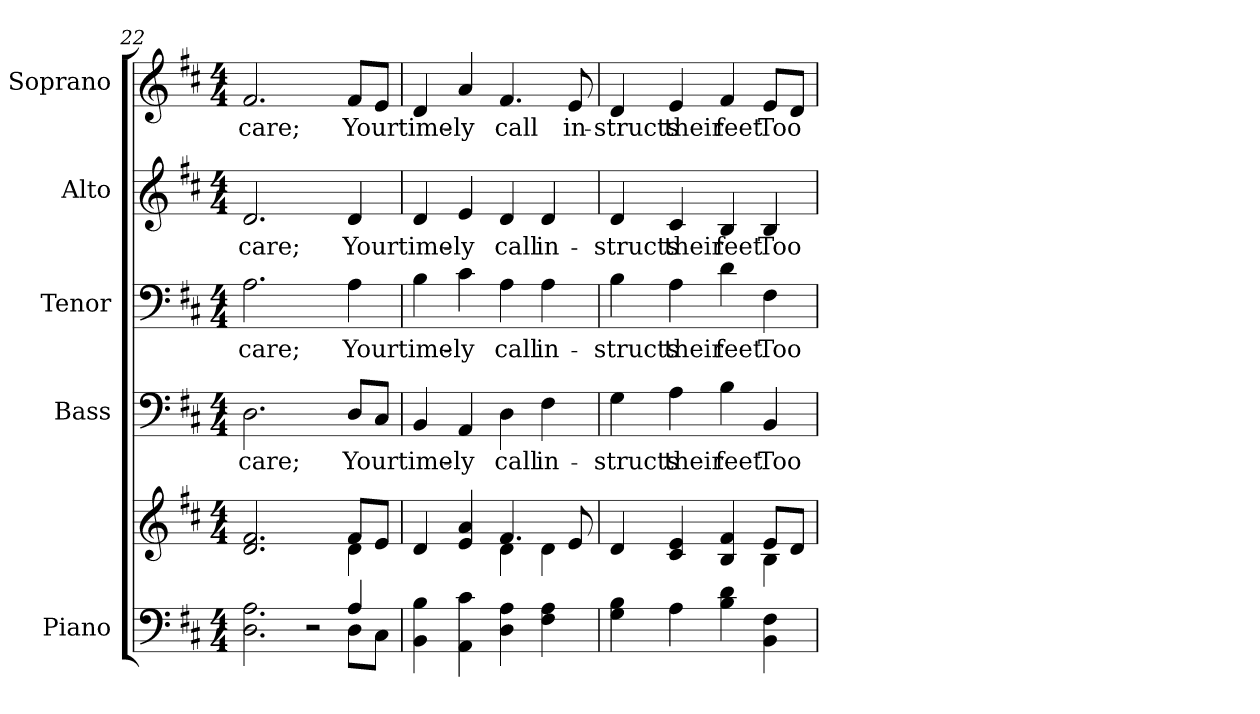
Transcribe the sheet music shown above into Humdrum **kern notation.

**kern	**kern	**kern	**text	**kern	**text	**kern	**text	**kern	**text
*part5	*part5	*part4	*part4	*part3	*part3	*part2	*part2	*part1	*part1
*staff6	*staff5	*staff4	*staff4	*staff3	*staff3	*staff2	*staff2	*staff1	*staff1
*I"Piano	*	*I"Bass	*	*I"Tenor	*	*I"Alto	*	*I"Soprano	*
*I'Pno.	*	*I'B.	*	*I'T.	*	*I'A.	*	*I'S.	*
!!LO:LB:g=z
*clefF4	*clefG2	*clefF4	*	*clefF4	*	*clefG2	*	*clefG2	*
*k[f#c#]	*k[f#c#]	*k[f#c#]	*	*k[f#c#]	*	*k[f#c#]	*	*k[f#c#]	*
*D:	*D:	*D:	*	*D:	*	*D:	*	*D:	*
*M4/4	*M4/4	*M4/4	*	*M4/4	*	*M4/4	*	*M4/4	*
=22	=22	=22	=22	=22	=22	=22	=22	=22	=22
*^	*^	*	*	*	*	*	*	*	*
*	*^	*	*	*	*	*	*	*	*	*	*
!	!	!	!	!	!	!LO:LY:b:color=#000000	!	!	!	!	!	!
!	!	!	!	!	!	!	!	!LO:LY:b:color=#000000	!	!	!	!
!	!	!	!	!	!	!	!	!	!	!LO:LY:b:color=#000000	!	!
!	!	!	!	!	!	!	!	!	!	!	!	!LO:LY:b:color=#000000
2.Di\ 2.Ai	2ryy	2ryy	2.di/ 2.f#i	2ryy	2.Di\	care;	2.Ai\	care;	2.di/	care;	2.f#i/	care;
.	4ryy	2r	.	4ryy	.	.	.	.	.	.	.	.
!	!	!	!	!	!	!LO:LY:b:color=#000000	!	!	!	!	!	!
!	!	!	!	!	!	!	!	!LO:LY:b:color=#000000	!	!	!	!
!	!	!	!	!	!	!	!	!	!	!LO:LY:b:color=#000000	!	!
!	!	!	!	!	!	!	!	!	!	!	!	!LO:LY:b:color=#000000
4Ai/	8Di\L	.	8f#i/L	4di\	8Di/L	Your	4Ai\	Your	4di/	Your	8f#i/L	Your
.	8C#i\J	.	8ei/J	.	8C#i/J	.	.	.	.	.	8ei/J	.
*v	*v	*v	*	*	*	*	*	*	*	*	*	*
=23	=23	=23	=23	=23	=23	=23	=23	=23	=23	=23
*^	*	*	*	*	*	*	*	*	*	*
!	!	!	!	!	!LO:LY:b:color=#000000	!	!	!	!	!	!
*v	*v	*	*	*	*	*	*	*	*	*	*
*^	*	*	*	*	*	*	*	*	*	*
!	!	!	!	!	!	!	!LO:LY:b:color=#000000	!	!	!	!
*v	*v	*	*	*	*	*	*	*	*	*	*
*^	*	*	*	*	*	*	*	*	*	*
!	!	!	!	!	!	!	!	!	!LO:LY:b:color=#000000	!	!
*v	*v	*	*	*	*	*	*	*	*	*	*
*^	*	*	*	*	*	*	*	*	*	*
!	!	!	!	!	!	!	!	!	!	!	!LO:LY:b:color=#000000
*v	*v	*	*	*	*	*	*	*	*	*	*
4BBi\ 4Bi	4di/	2ryy	4BBi/	time-	4Bi\	time-	4di/	time-	4di/	time-
!	!	!	!	!LO:LY:b:color=#000000	!	!	!	!	!	!
!	!	!	!	!	!	!LO:LY:b:color=#000000	!	!	!	!
!	!	!	!	!	!	!	!	!LO:LY:b:color=#000000	!	!
!	!	!	!	!	!	!	!	!	!	!LO:LY:b:color=#000000
4AAi\ 4c#i	4ei/ 4ai	.	4AAi/	-ly	4c#i\	-ly	4ei/	-ly	4ai/	-ly
!	!	!	!	!LO:LY:b:color=#000000	!	!	!	!	!	!
!	!	!	!	!	!	!LO:LY:b:color=#000000	!	!	!	!
!	!	!	!	!	!	!	!	!LO:LY:b:color=#000000	!	!
!	!	!	!	!	!	!	!	!	!	!LO:LY:b:color=#000000
4Di\ 4Ai	4.f#i/	4di\	4Di\	call	4Ai\	call	4di/	call	4.f#i/	call
!	!	!	!	!LO:LY:b:color=#000000	!	!	!	!	!	!
!	!	!	!	!	!	!LO:LY:b:color=#000000	!	!	!	!
!	!	!	!	!	!	!	!	!LO:LY:b:color=#000000	!	!
4F#i\ 4Ai	.	4di\	4F#i\	in-	4Ai\	in-	4di/	in-	.	.
!	!	!	!	!	!	!	!	!	!	!LO:LY:b:color=#000000
.	8ei/	.	.	.	.	.	.	.	8ei/	in-
=24	=24	=24	=24	=24	=24	=24	=24	=24	=24	=24
!	!	!	!	!LO:LY:b:color=#000000	!	!	!	!	!	!
!	!	!	!	!	!	!LO:LY:b:color=#000000	!	!	!	!
!	!	!	!	!	!	!	!	!LO:LY:b:color=#000000	!	!
!	!	!	!	!	!	!	!	!	!	!LO:LY:b:color=#000000
4Gi\ 4Bi	4di/	2ryy	4Gi\	-structs	4Bi\	-structs	4di/	-structs	4di/	-structs
!	!	!	!	!LO:LY:b:color=#000000	!	!	!	!	!	!
!	!	!	!	!	!	!LO:LY:b:color=#000000	!	!	!	!
!	!	!	!	!	!	!	!	!LO:LY:b:color=#000000	!	!
!	!	!	!	!	!	!	!	!	!	!LO:LY:b:color=#000000
4Ai\	4c#i/ 4ei	.	4Ai\	their	4Ai\	their	4c#i/	their	4ei/	their
!	!	!	!	!LO:LY:b:color=#000000	!	!	!	!	!	!
!	!	!	!	!	!	!LO:LY:b:color=#000000	!	!	!	!
!	!	!	!	!	!	!	!	!LO:LY:b:color=#000000	!	!
!	!	!	!	!	!	!	!	!	!	!LO:LY:b:color=#000000
4Bi\ 4di	4Bi/ 4f#i	4ryy	4Bi\	feet	4di\	feet	4Bi/	feet	4f#i/	feet
!	!	!	!	!LO:LY:b:color=#000000	!	!	!	!	!	!
!	!	!	!	!	!	!LO:LY:b:color=#000000	!	!	!	!
!	!	!	!	!	!	!	!	!LO:LY:b:color=#000000	!	!
!	!	!	!	!	!	!	!	!	!	!LO:LY:b:color=#000000
4BBi\ 4F#i	8ei/L	4Bi\	4BBi/	Too	4F#i\	Too	4Bi/	Too	8ei/L	Too
.	8di/J	.	.	.	.	.	.	.	8di/J	.
*	*v	*v	*	*	*	*	*	*	*	*
=	=	=	=	=	=	=	=	=	=
*-	*-	*-	*-	*-	*-	*-	*-	*-	*-
